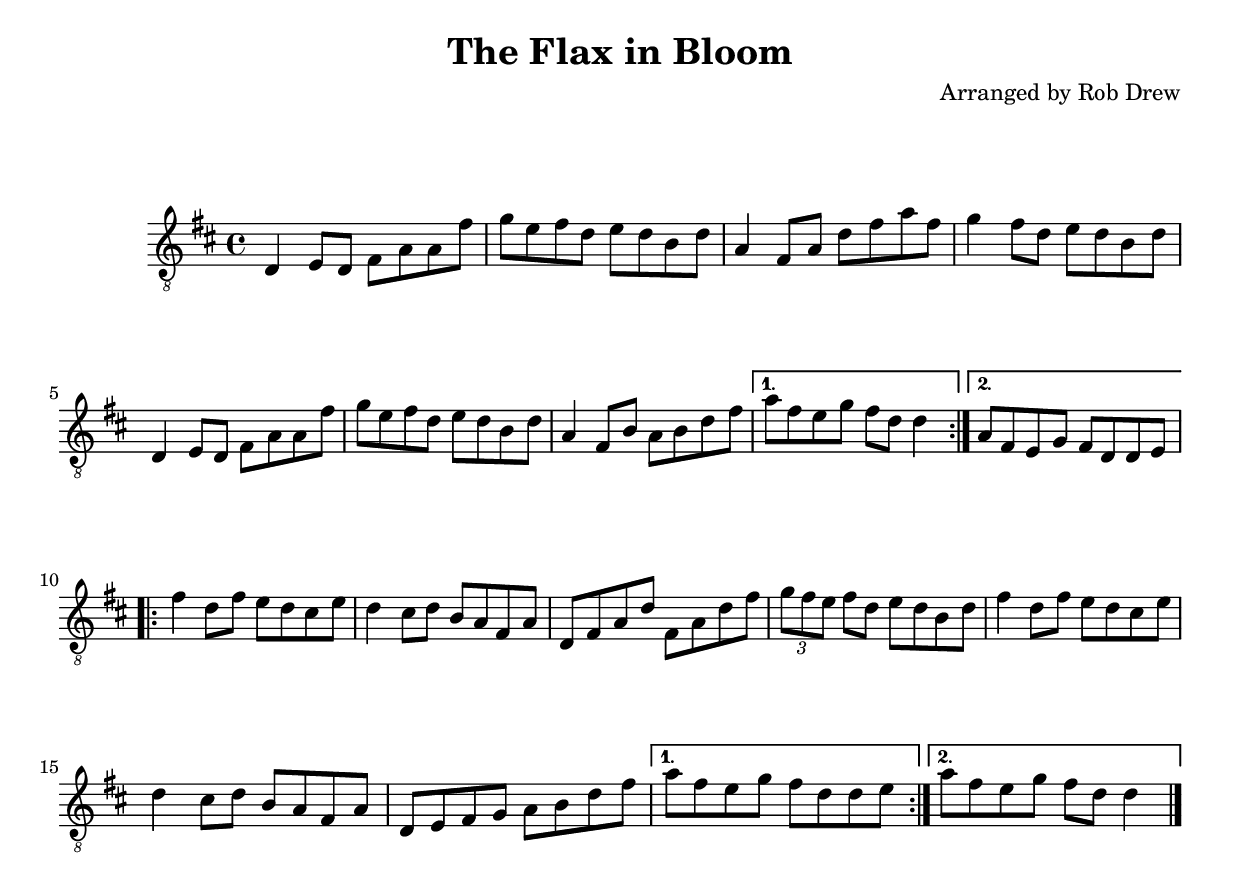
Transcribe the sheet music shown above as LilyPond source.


\version "2.18.2"
\header {
  title = "The Flax in Bloom"
  composer = "Arranged by Rob Drew"
}


\paper {

  markup-system-spacing #'basic-distance = #20
  system-system-spacing #'basic-distance = #18
}

melody = \relative c {
  \clef "treble_8"
  \key d \major
  \time 4/4

  \repeat volta 2 {

    d4 e8 [ d ]  fis [ a a fis' ] |% 1
    g [e fis  d ]  e [ d b d ]|% 2
    a4 fis8 [ a ]  d [ fis a fis ]|% 3
    g4 fis8 [ d ]  e [ d b d ]|% 4
    d,4 e8 [ d ]  fis [ a a fis' ]|% 5
    g [e fis  d ]  e [ d b d ]|% 6
    a4 fis8 [ b ]  a [ b d fis ] % 7

  }
  \alternative {
    {a8 [ fis e g ] fis [ d ] d4}                 % 8a
    {a8 [ fis e g ] fis [ d d e ]}  % 8b

  }
  %====================
  \repeat volta 2 {

    fis'4 d8 [ fis ] e [ d cis e ] |      % 1
    d4 cis8 [ d ] b [ a fis a ] |      % 2
    d, [ fis a d ] fis, [ a d fis ] |      % 3
    \tuplet 3/2 {g8 [ fis e ]} fis [ d ] e [ d b d ] |  % 4
    fis4 d8 [ fis ] e [ d cis e ] |      % 5
    d4 cis8 [ d ] b [ a fis a ] |         % 6
    d, [e fis g] a [ b d fis ]       % 7
  }
  \alternative {                                
    {a8 [ fis e g ] fis [d d e]}                 % 8a
    {a8 [ fis e g ] fis [ d ] d4  \bar "|." } % 8b
  }
}

text = \lyricmode {
  %Ho -ly crap this works

}

harmonies = \chordmode {

  %1
  %2
  %3
  %4
  %5
  %6
  %7

  %8a
  %8b


}

\score {
  <<
    \new ChordNames {
      \set chordChanges = ##t
      \harmonies
    }
    \new Voice = "one" { 
      \autoBeamOff 
      \melody 
    }
    \new Lyrics \lyricsto "one" \text
    %\new TabStaff {
      %\override Stem #'transparent = ##t
      %\override Beam #'transparent = ##t
      %\melody
    %}
  >>
  \layout { }
  \midi { }
}

